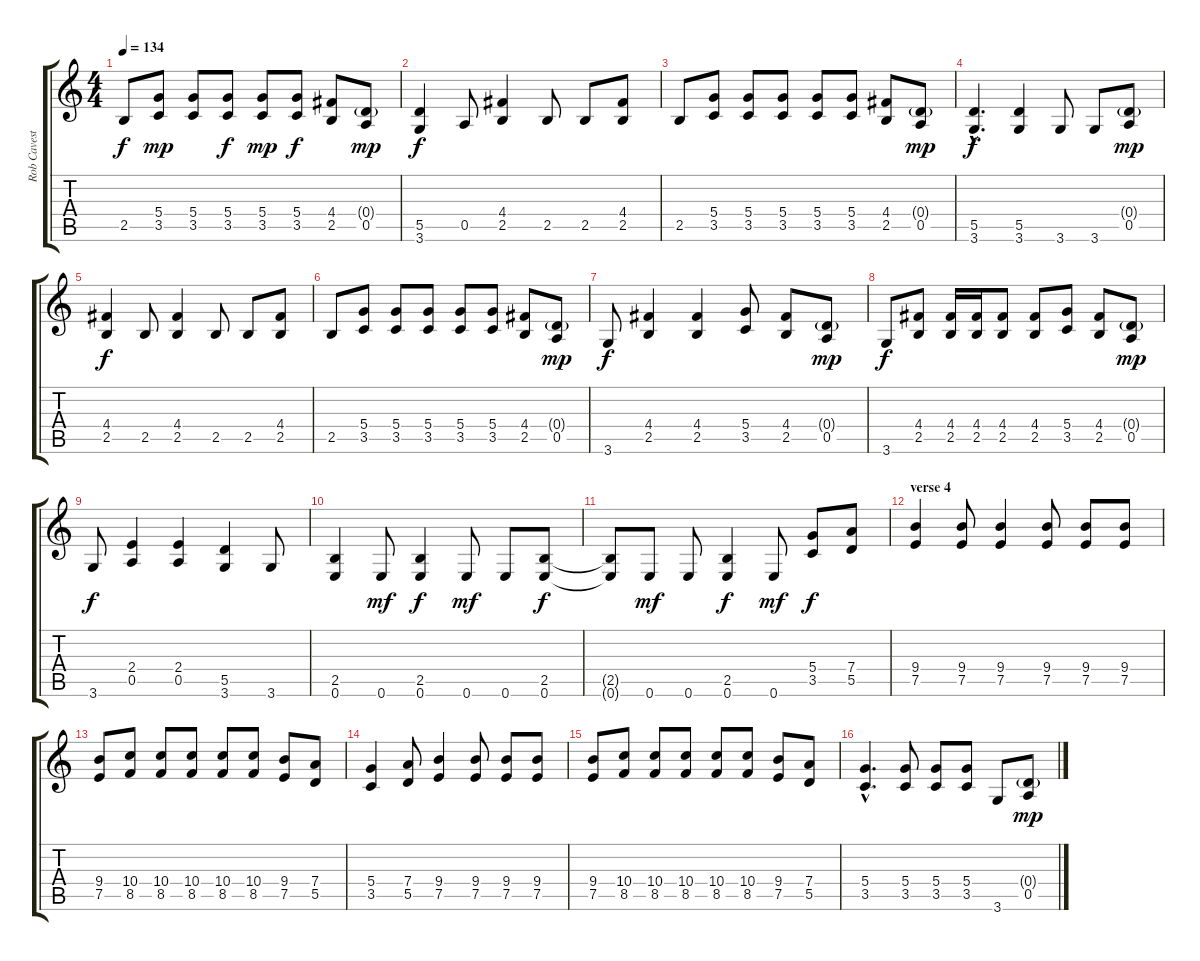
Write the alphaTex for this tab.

\track ("Rob Cavestany" "Rob Cavest") {instrument acousticguitarsteel}
\staff {score tabs}
\tuning (E4 B3 G3 D3 A2 E2) {hide}
\ts (4 4)
\tempo 134
\clef g2
\ks c
2.5.8{dy f} (5.4 3.5).8{dy mp} (5.4 3.5).8 (5.4 3.5).8{dy f} (5.4 3.5).8{dy mp} (5.4 3.5).8{dy f} (4.4 2.5).8 (0.4{g} 0.5).8{dy mp} |
(5.5 3.6).4{dy f} 0.5.8 (4.4 2.5).4 2.5.8 2.5.8 (4.4 2.5).8 |
2.5.8 (5.4 3.5).8 (5.4 3.5).8 (5.4 3.5).8 (5.4 3.5).8 (5.4 3.5).8 (4.4 2.5).8 (0.4{g} 0.5).8{dy mp} |
(5.5{hac} 3.6{hac}).4{d dy f} (5.5 3.6).4 3.6.8 3.6.8 (0.4{g} 0.5).8{dy mp} |
(4.4 2.5).4{dy f} 2.5.8 (4.4 2.5).4 2.5.8 2.5.8 (4.4 2.5).8 |
2.5.8 (5.4 3.5).8 (5.4 3.5).8 (5.4 3.5).8 (5.4 3.5).8 (5.4 3.5).8 (4.4 2.5).8 (0.4{g} 0.5).8{dy mp} |
3.6.8{dy f} (4.4 2.5).4 (4.4 2.5).4 (5.4 3.5).8 (4.4 2.5).8 (0.4{g} 0.5).8{dy mp} |
3.6.8{dy f} (4.4 2.5).8 (4.4 2.5).16 (4.4 2.5).16 (4.4 2.5).8 (4.4 2.5).8 (5.4 3.5).8 (4.4 2.5).8 (0.4{g} 0.5).8{dy mp} |
3.6.8{dy f} (2.4 0.5).4 (2.4 0.5).4 (5.5 3.6).4 3.6.8 |
(2.5 0.6).4 0.6.8{dy mf} (2.5 0.6).4{dy f} 0.6.8{dy mf} 0.6.8 (2.5 0.6).8{dy f} |
(2.5{t} 0.6{t}).8 0.6.8{dy mf} 0.6.8 (2.5 0.6).4{dy f} 0.6.8{dy mf} (5.4 3.5).8{dy f} (7.4 5.5).8 |
\section ("" "verse 4")
(9.4 7.5).4 (9.4 7.5).8 (9.4 7.5).4 (9.4 7.5).8 (9.4 7.5).8 (9.4 7.5).8 |
(9.4 7.5).8 (10.4 8.5).8 (10.4 8.5).8 (10.4 8.5).8 (10.4 8.5).8 (10.4 8.5).8 (9.4 7.5).8 (7.4 5.5).8 |
(5.4 3.5).4 (7.4 5.5).8 (9.4 7.5).4 (9.4 7.5).8 (9.4 7.5).8 (9.4 7.5).8 |
(9.4 7.5).8 (10.4 8.5).8 (10.4 8.5).8 (10.4 8.5).8 (10.4 8.5).8 (10.4 8.5).8 (9.4 7.5).8 (7.4 5.5).8 |
(5.4{hac} 3.5{hac}).4{d} (5.4 3.5).8 (5.4 3.5).8 (5.4 3.5).8 3.6.8 (0.4{g} 0.5).8{dy mp}
